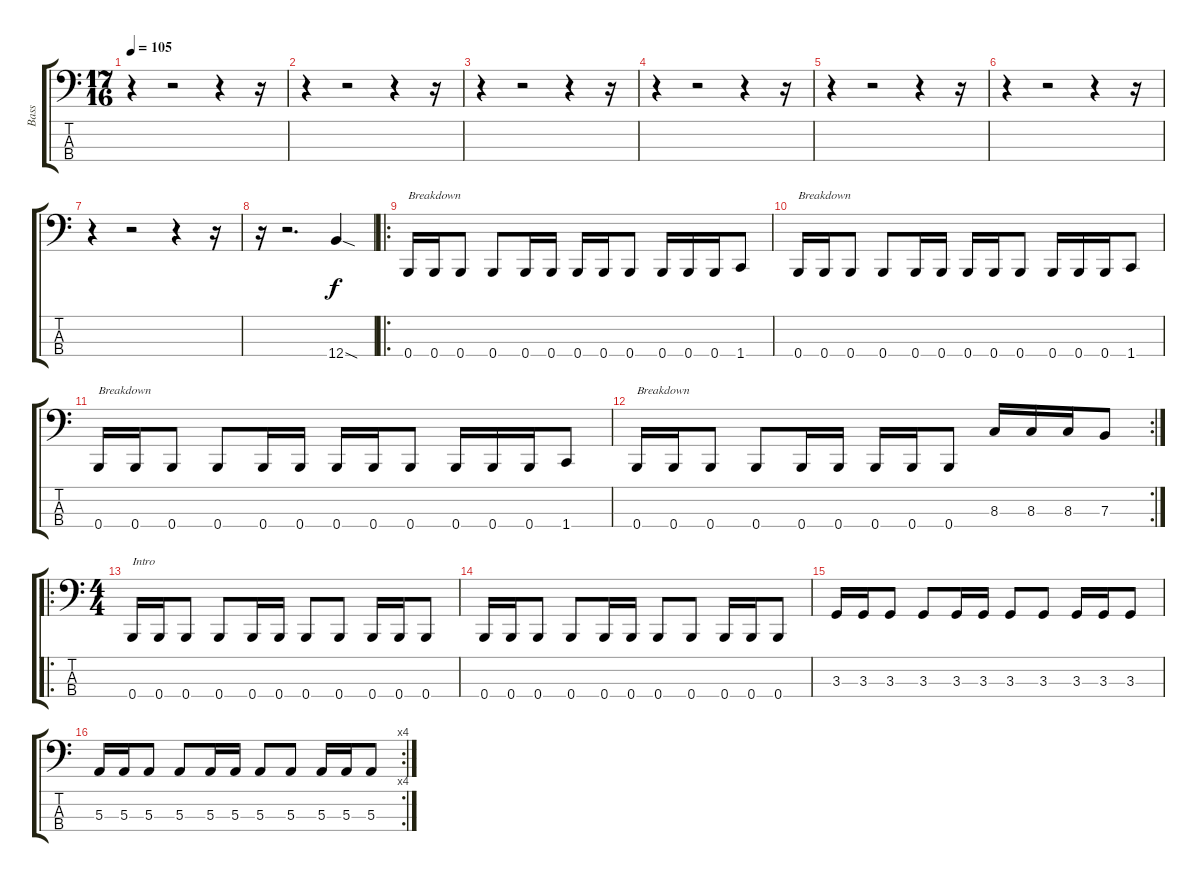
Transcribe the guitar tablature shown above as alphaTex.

\track ("Bass" "Bass") {instrument slapbass2}
\staff {score tabs}
\tuning (D2 A1 E1 B0) {hide}
\ts (17 16)
\tempo 105
\clef f4
\ks c
r.4{dy f instrument slapbass2} r.2 r.4 r.16 |
r.4 r.2 r.4 r.16 |
r.4 r.2 r.4 r.16 |
r.4 r.2 r.4 r.16 |
r.4 r.2 r.4 r.16 |
r.4 r.2 r.4 r.16 |
r.4 r.2 r.4 r.16 |
r.16 r.2{d} 12.4{sod}.4 |
\ro
0.4.16{txt "Breakdown"} 0.4.16 0.4.8 0.4.8 0.4.16 0.4.16 0.4.16 0.4.16 0.4.8 0.4.16 0.4.16 0.4.16 1.4.8 |
0.4.16{txt "Breakdown"} 0.4.16 0.4.8 0.4.8 0.4.16 0.4.16 0.4.16 0.4.16 0.4.8 0.4.16 0.4.16 0.4.16 1.4.8 |
0.4.16{txt "Breakdown"} 0.4.16 0.4.8 0.4.8 0.4.16 0.4.16 0.4.16 0.4.16 0.4.8 0.4.16 0.4.16 0.4.16 1.4.8 |
\rc 2
0.4.16{txt "Breakdown"} 0.4.16 0.4.8 0.4.8 0.4.16 0.4.16 0.4.16 0.4.16 0.4.8 8.3.16 8.3.16 8.3.16 7.3.8 |
\ro
\ts (4 4)
0.4.16{txt "Intro"} 0.4.16 0.4.8 0.4.8 0.4.16 0.4.16 0.4.8 0.4.8 0.4.16 0.4.16 0.4.8 |
0.4.16 0.4.16 0.4.8 0.4.8 0.4.16 0.4.16 0.4.8 0.4.8 0.4.16 0.4.16 0.4.8 |
3.3.16 3.3.16 3.3.8 3.3.8 3.3.16 3.3.16 3.3.8 3.3.8 3.3.16 3.3.16 3.3.8 |
\rc 4
5.3.16 5.3.16 5.3.8 5.3.8 5.3.16 5.3.16 5.3.8 5.3.8 5.3.16 5.3.16 5.3.8
